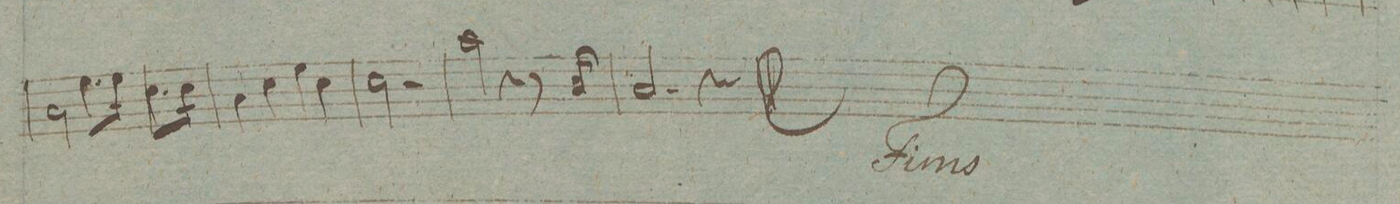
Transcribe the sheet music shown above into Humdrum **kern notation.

**kern	**dynam
*I"Fagotto 1.mo et Secundo	*
*clefF4	*
*k[]	*
*met(c|)	*
*M2/2	*
2C\	.
8.G\L	.
16G\Jk	.
8.E\L	.
16E\Jk	.
=220	=220
4C\	.
4E\	.
4G\	.
4E\	.
=221	=221
2E\	.
2r	.
=222	=222
2c\	.
4r	.
8.r	.
16C/	.
=223	=223
2.C/	.
4r	.
==	==
*-	*-
